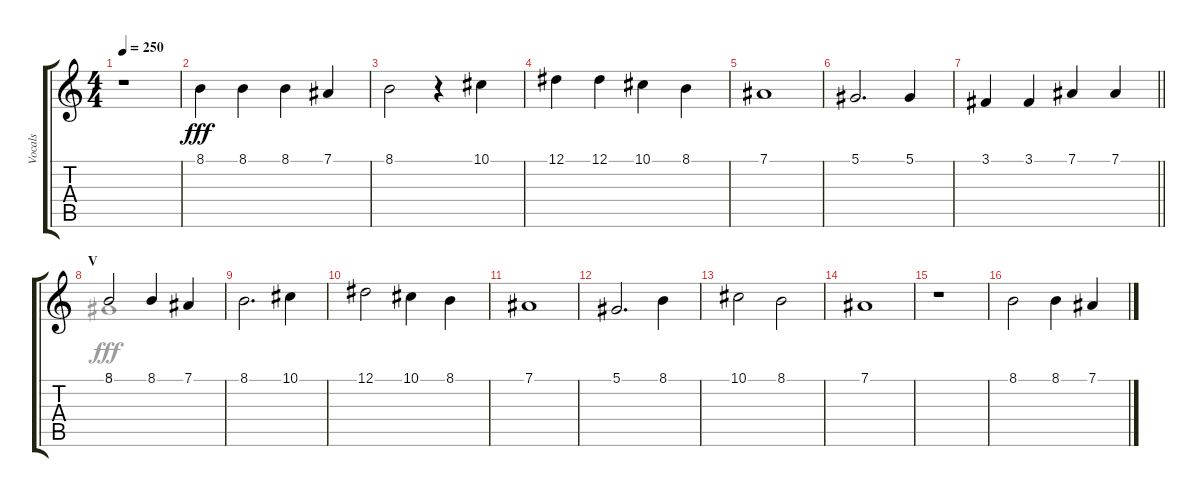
\track ("Vocals" "Vocals") {instrument voiceoohs}
\staff {score tabs}
\tuning (Eb4 Bb3 Gb3 Db3 Ab2 Eb2) {hide}
\voice
\ts (4 4)
\tempo 250
\clef g2
\ks c
r.1{dy fff} |
8.1.4 8.1.4 8.1.4 7.1.4 |
8.1.2 r.4 10.1.4 |
12.1.4 12.1.4 10.1.4 8.1.4 |
7.1.1 |
5.1.2{d} 5.1.4 |
\barLineRight lightlight
3.1.4 3.1.4 7.1.4 7.1.4 |
\section ("" "V")
8.1.2 8.1.4 7.1.4 |
8.1.2{d} 10.1.4 |
12.1.2 10.1.4 8.1.4 |
7.1.1 |
5.1.2{d} 8.1.4 |
10.1.2 8.1.2 |
7.1.1 |
r.1 |
8.1.2 8.1.4 7.1.4
\voice
\clef g2
\ottava regular
\simile none
\ks c
|
|
|
|
|
|
\barLineRight lightlight
|
5.1.1 |
|
|
|
|
|
|
|
